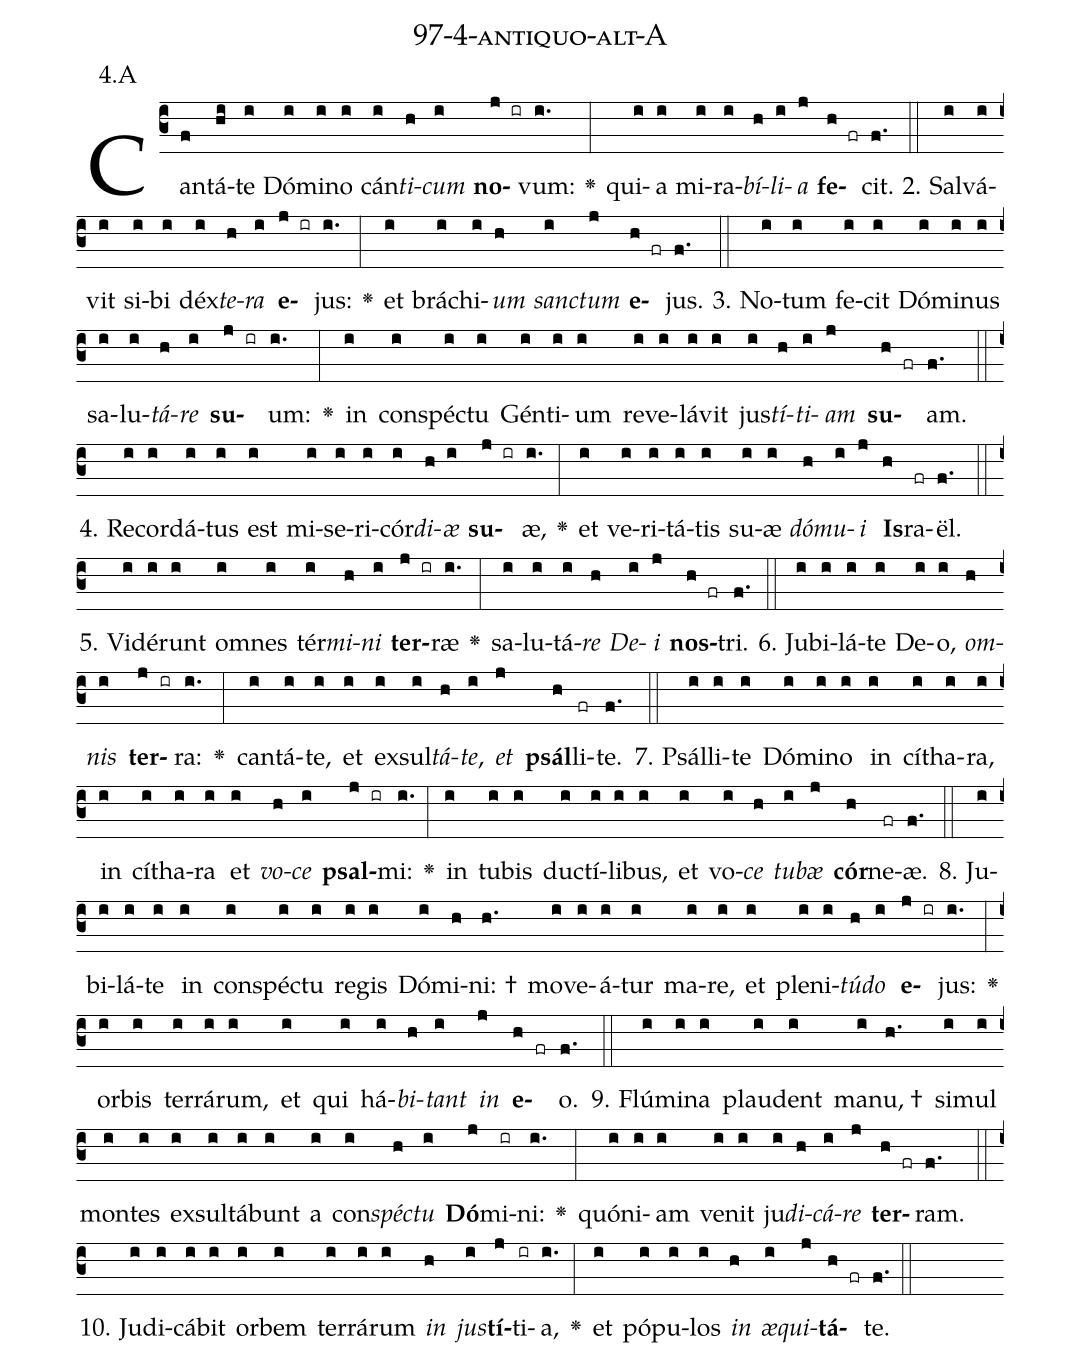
name: 97-4-antiquo-alt-A;
annotation: 4.A;
%%
(c3)Can(f)tá(hi)te(i) Dó(i)mi(i)no(i) cán(i)<i>ti</i>(h)<i>cum</i>(i) <b>no</b>(j ir)vum:(i.) <v>\greheightstar</v>(:) qui(i)a(i) mi(i)ra(i)<i>bí</i>(h)<i>li</i>(i)<i>a</i>(j) <b>fe</b>(h fr)cit.(f.) (::)
2. Sal(i)vá(i)vit(i) si(i)bi(i) déx(i)<i>te</i>(h)<i>ra</i>(i) <b>e</b>(j ir)jus:(i.) <v>\greheightstar</v>(:) et(i) brá(i)chi(i)<i>um</i>(h) <i>sanc</i>(i)<i>tum</i>(j) <b>e</b>(h fr)jus.(f.) (::)
3. No(i)tum(i) fe(i)cit(i) Dó(i)mi(i)nus(i) sa(i)lu(i)<i>tá</i>(h)<i>re</i>(i) <b>su</b>(j ir)um:(i.) <v>\greheightstar</v>(:) in(i) con(i)spéc(i)tu(i) Gén(i)ti(i)um(i) re(i)ve(i)lá(i)vit(i) jus(i)<i>tí</i>(h)<i>ti</i>(i)<i>am</i>(j) <b>su</b>(h fr)am.(f.) (::)
4. Re(i)cor(i)dá(i)tus(i) est(i) mi(i)se(i)ri(i)cór(i)<i>di</i>(h)<i>æ</i>(i) <b>su</b>(j ir)æ,(i.) <v>\greheightstar</v>(:) et(i) ve(i)ri(i)tá(i)tis(i) su(i)æ(i) <i>dó</i>(h)<i>mu</i>(i)<i>i</i>(j) <b>Is</b>(h)ra(fr)ël.(f.) (::)
5. Vi(i)dé(i)runt(i) om(i)nes(i) tér(i)<i>mi</i>(h)<i>ni</i>(i) <b>ter</b>(j ir)ræ(i.) <v>\greheightstar</v>(:) sa(i)lu(i)tá(i)<i>re</i>(h) <i>De</i>(i)<i>i</i>(j) <b>nos</b>(h fr)tri.(f.) (::)
6. Ju(i)bi(i)lá(i)te(i) De(i)o,(i) <i>om</i>(h)<i>nis</i>(i) <b>ter</b>(j ir)ra:(i.) <v>\greheightstar</v>(:) can(i)tá(i)te,(i) et(i) ex(i)sul(i)<i>tá</i>(h)<i>te</i>,(i) <i>et</i>(j) <b>psál</b>(h)li(fr)te.(f.) (::)
7. Psál(i)li(i)te(i) Dó(i)mi(i)no(i) in(i) cí(i)tha(i)ra,(i) in(i) cí(i)tha(i)ra(i) et(i) <i>vo</i>(h)<i>ce</i>(i) <b>psal</b>(j ir)mi:(i.) <v>\greheightstar</v>(:) in(i) tu(i)bis(i) duc(i)tí(i)li(i)bus,(i) et(i) vo(i)<i>ce</i>(h) <i>tu</i>(i)<i>bæ</i>(j) <b>cór</b>(h)ne(fr)æ.(f.) (::)
8. Ju(i)bi(i)lá(i)te(i) in(i) con(i)spéc(i)tu(i) re(i)gis(i) Dó(i)mi(h)ni: †(h.) mo(i)ve(i)á(i)tur(i) ma(i)re,(i) et(i) ple(i)ni(i)<i>tú</i>(h)<i>do</i>(i) <b>e</b>(j ir)jus:(i.) <v>\greheightstar</v>(:) or(i)bis(i) ter(i)rá(i)rum,(i) et(i) qui(i) há(i)<i>bi</i>(h)<i>tant</i>(i) <i>in</i>(j) <b>e</b>(h fr)o.(f.) (::)
9. Flú(i)mi(i)na(i) plau(i)dent(i) ma(i)nu, †(h.) si(i)mul(i) mon(i)tes(i) ex(i)sul(i)tá(i)bunt(i) a(i) con(i)<i>spéc</i>(h)<i>tu</i>(i) <b>Dó</b>(j)mi(ir)ni:(i.) <v>\greheightstar</v>(:) quón(i)i(i)am(i) ve(i)nit(i) ju(i)<i>di</i>(h)<i>cá</i>(i)<i>re</i>(j) <b>ter</b>(h fr)ram.(f.) (::)
10. Ju(i)di(i)cá(i)bit(i) or(i)bem(i) ter(i)rá(i)rum(i) <i>in</i>(h) <i>jus</i>(i)<b>tí</b>(j)ti(ir)a,(i.) <v>\greheightstar</v>(:) et(i) pó(i)pu(i)los(i) <i>in</i>(h) <i>æ</i>(i)<i>qui</i>(j)<b>tá</b>(h fr)te.(f.) (::)
